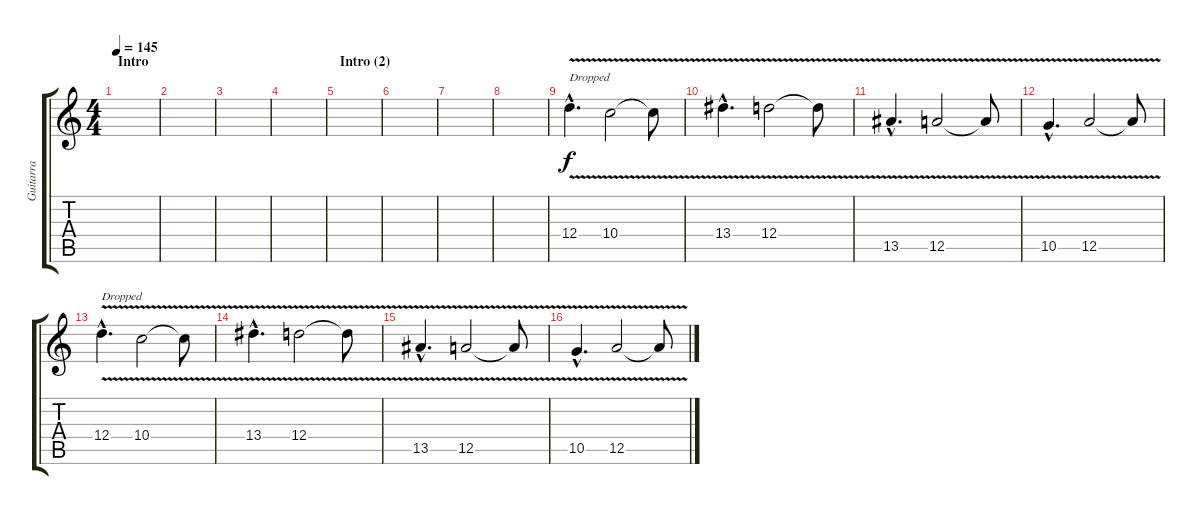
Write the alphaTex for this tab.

\track ("Guitarra" "Guitarra") {instrument distortionguitar}
\staff {score tabs}
\tuning (E4 B3 G3 D3 A2 D2) {hide}
\ts (4 4)
\section ("" "Intro")
\tempo 145
\clef g2
\ks c
|
|
|
|
\section ("" "Intro (2)")
|
|
|
|
12.4{v hac}.4{d txt "Dropped"} 10.4{v}.2 10.4{t}.8 |
13.4{v hac}.4{d} 12.4{v}.2 12.4{t}.8 |
13.5{v hac}.4{d} 12.5{v}.2 12.5{t}.8 |
10.5{v hac}.4{d} 12.5{v}.2 12.5{t}.8 |
12.4{v hac}.4{d txt "Dropped"} 10.4{v}.2 10.4{t}.8 |
13.4{v hac}.4{d} 12.4{v}.2 12.4{t}.8 |
13.5{v hac}.4{d} 12.5{v}.2 12.5{t}.8 |
10.5{v hac}.4{d} 12.5{v}.2 12.5{t}.8
